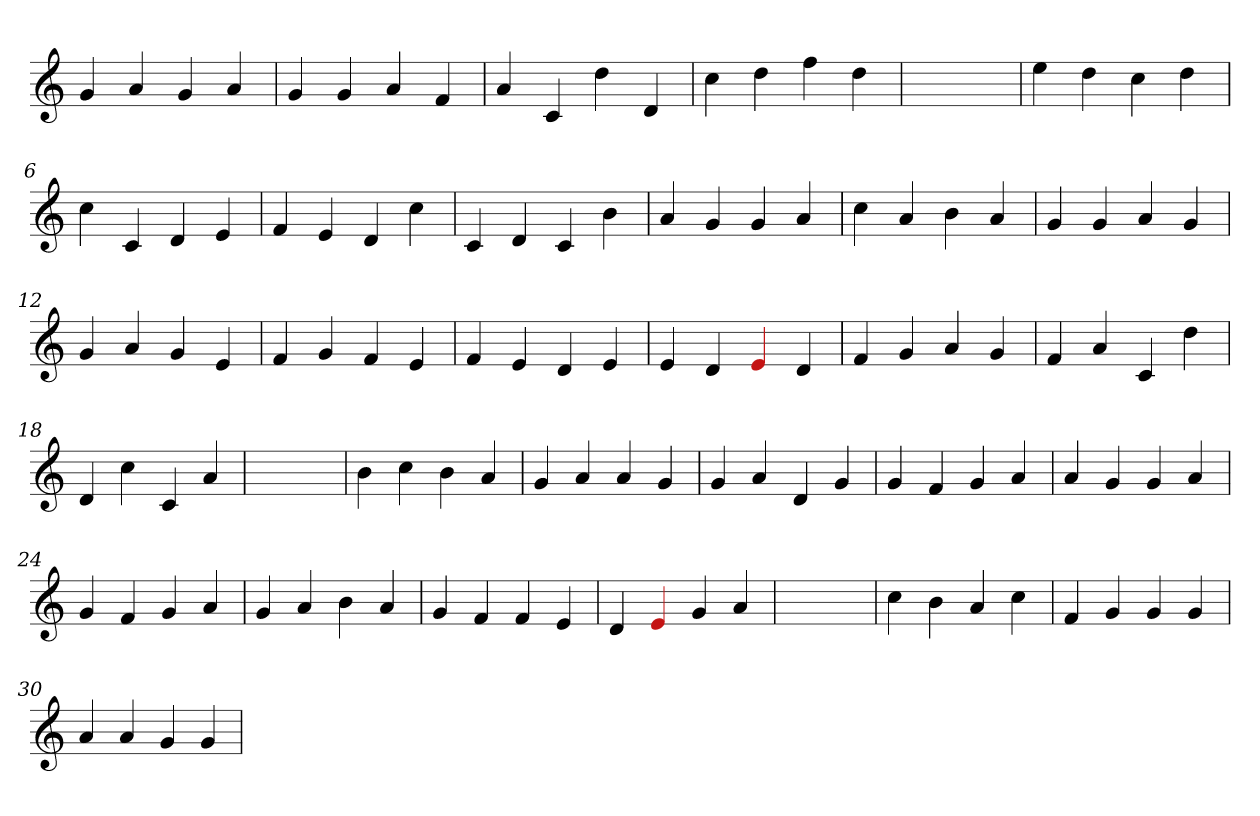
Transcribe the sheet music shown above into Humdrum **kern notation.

**kern
*part1
*staff1
*clefG2
=1
4g
4a
4g
4a
=2
4g
4g
4a
4f
=3
4a
4c
4dd
4d
=4
4cc
4dd
4ff
4dd
=5
1ryy
=5
4ee
4dd
4cc
4dd
=6
4cc
4c
4d
4e
=7
4f
4e
4d
4cc
=8
4c
4d
4c
4b
=9
4a
4g
4g
4a
=10
4cc
4a
4b
4a
=11
4g
4g
4a
4g
=12
4g
4a
4g
4e
=13
4f
4g
4f
4e
=14
4f
4e
4d
4e
=15
4e
4d
4Re
4d
=16
4f
4g
4a
4g
=17
4f
4a
4c
4dd
=18
4d
4cc
4c
4a
=19
1ryy
=19
4b
4cc
4b
4a
=20
4g
4a
4a
4g
=21
4g
4a
4d
4g
=22
4g
4f
4g
4a
=23
4a
4g
4g
4a
=24
4g
4f
4g
4a
=25
4g
4a
4b
4a
=26
4g
4f
4f
4e
=27
4d
4Re
4g
4a
=28
1ryy
=28
4cc
4b
4a
4cc
=29
4f
4g
4g
4g
=30
4a
4a
4g
4g
=
*-
